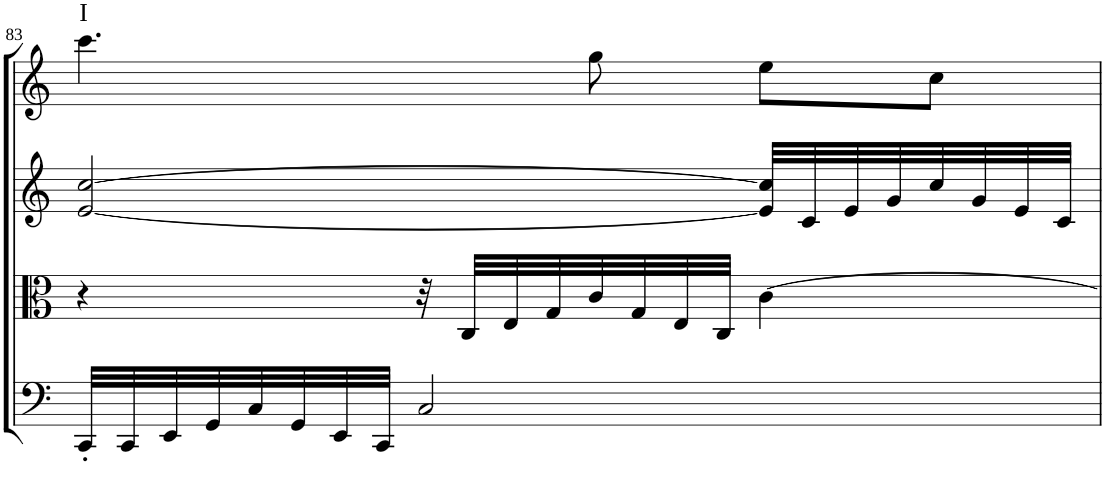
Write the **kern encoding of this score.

**kern	**kern	**kern	**kern	**harte
*part4	*part3	*part2	*part1	*part1
*staff4	*staff3	*staff2	*staff1	*
*I"Cello	*I"Viola	*I"2nd Violin	*I"1st Violin	*
*	*I'Vla	*I'Vln	*I'Vln	*
!!LO:PB:g=z
*clefF4	*clefC3	*clefG2	*clefG2	*
*k[]	*k[]	*k[]	*k[]	*
*C:	*C:	*C:	*C:	*
*M3/4	*M3/4	*M3/4	*M3/4	*
=83	=83	=83	=83	=83
!	!	!	!	!LO:H:kt=I
32CC'/LLL	4r	[2e/ [2cc/	4.ccc\	N
32CC/	.	.	.	.
32EE/	.	.	.	.
32GG/	.	.	.	.
32C/	.	.	.	.
32GG/	.	.	.	.
32EE/	.	.	.	.
32CC/JJJ	.	.	.	.
2C/	32r	.	.	.
.	32C/LLL	.	.	.
.	32E/	.	.	.
.	32G/	.	.	.
.	32c/	.	8gg\	.
.	32G/	.	.	.
.	32E/	.	.	.
.	32C/JJJ	.	.	.
.	[4c\	32e/] 32cc/]LLL	8ee\L	.
.	.	32c/	.	.
.	.	32e/	.	.
.	.	32g/	.	.
.	.	32cc/	8cc\J	.
.	.	32g/	.	.
.	.	32e/	.	.
.	.	32c/JJJ	.	.
=	=	=	=	=
*-	*-	*-	*-	*-
